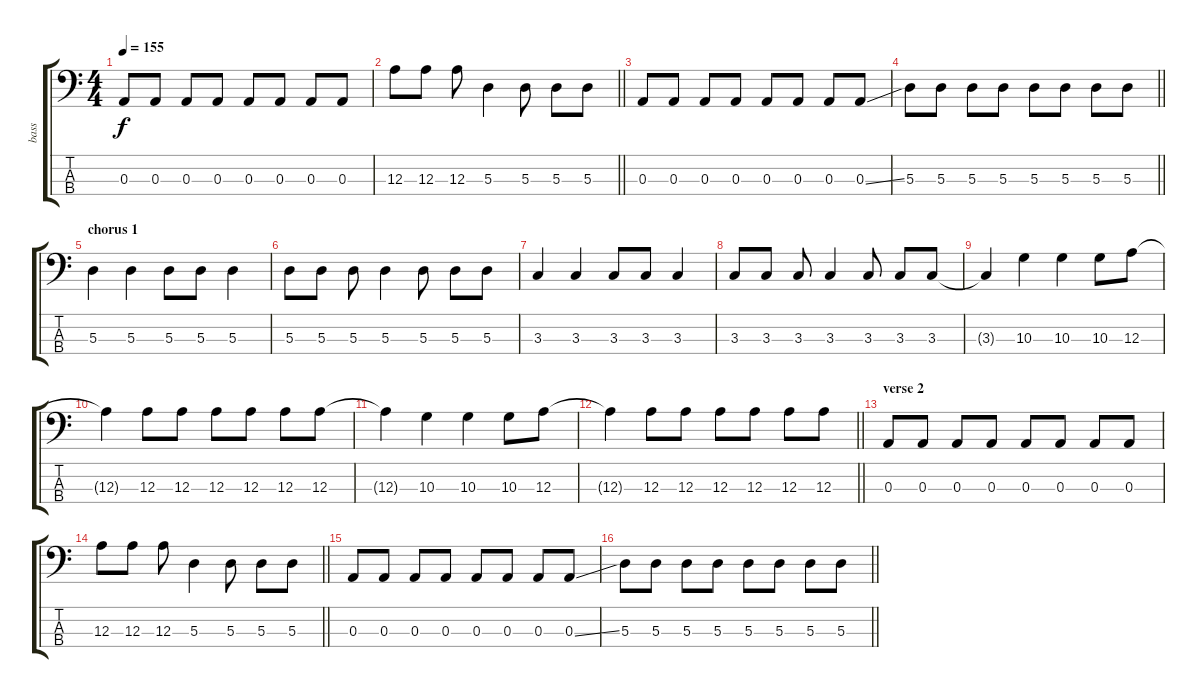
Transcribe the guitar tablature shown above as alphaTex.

\track ("bass " "bass ") {instrument electricguitarjazz}
\staff {score tabs}
\tuning (G2 D2 A1 D1) {hide}
\ts (4 4)
\tempo 155
\clef f4
\ks c
0.3.8{dy f} 0.3.8 0.3.8 0.3.8 0.3.8 0.3.8 0.3.8 0.3.8 |
\barLineRight lightlight
12.3.8 12.3.8 12.3.8 5.3.4 5.3.8 5.3.8 5.3.8 |
0.3.8 0.3.8 0.3.8 0.3.8 0.3.8 0.3.8 0.3.8 0.3{ss}.8 |
\barLineRight lightlight
5.3.8 5.3.8 5.3.8 5.3.8 5.3.8 5.3.8 5.3.8 5.3.8 |
\section ("" "chorus 1")
5.3.4 5.3.4 5.3.8 5.3.8 5.3.4 |
5.3.8 5.3.8 5.3.8 5.3.4 5.3.8 5.3.8 5.3.8 |
3.3.4 3.3.4 3.3.8 3.3.8 3.3.4 |
3.3.8 3.3.8 3.3.8 3.3.4 3.3.8 3.3.8 3.3.8 |
3.3{t}.4 10.3.4 10.3.4 10.3.8 12.3.8 |
12.3{t}.4 12.3.8 12.3.8 12.3.8 12.3.8 12.3.8 12.3.8 |
12.3{t}.4 10.3.4 10.3.4 10.3.8 12.3.8 |
\barLineRight lightlight
12.3{t}.4 12.3.8 12.3.8 12.3.8 12.3.8 12.3.8 12.3.8 |
\section ("" "verse 2")
0.3.8 0.3.8 0.3.8 0.3.8 0.3.8 0.3.8 0.3.8 0.3.8 |
\barLineRight lightlight
12.3.8 12.3.8 12.3.8 5.3.4 5.3.8 5.3.8 5.3.8 |
0.3.8 0.3.8 0.3.8 0.3.8 0.3.8 0.3.8 0.3.8 0.3{ss}.8 |
\barLineRight lightlight
5.3.8 5.3.8 5.3.8 5.3.8 5.3.8 5.3.8 5.3.8 5.3.8
